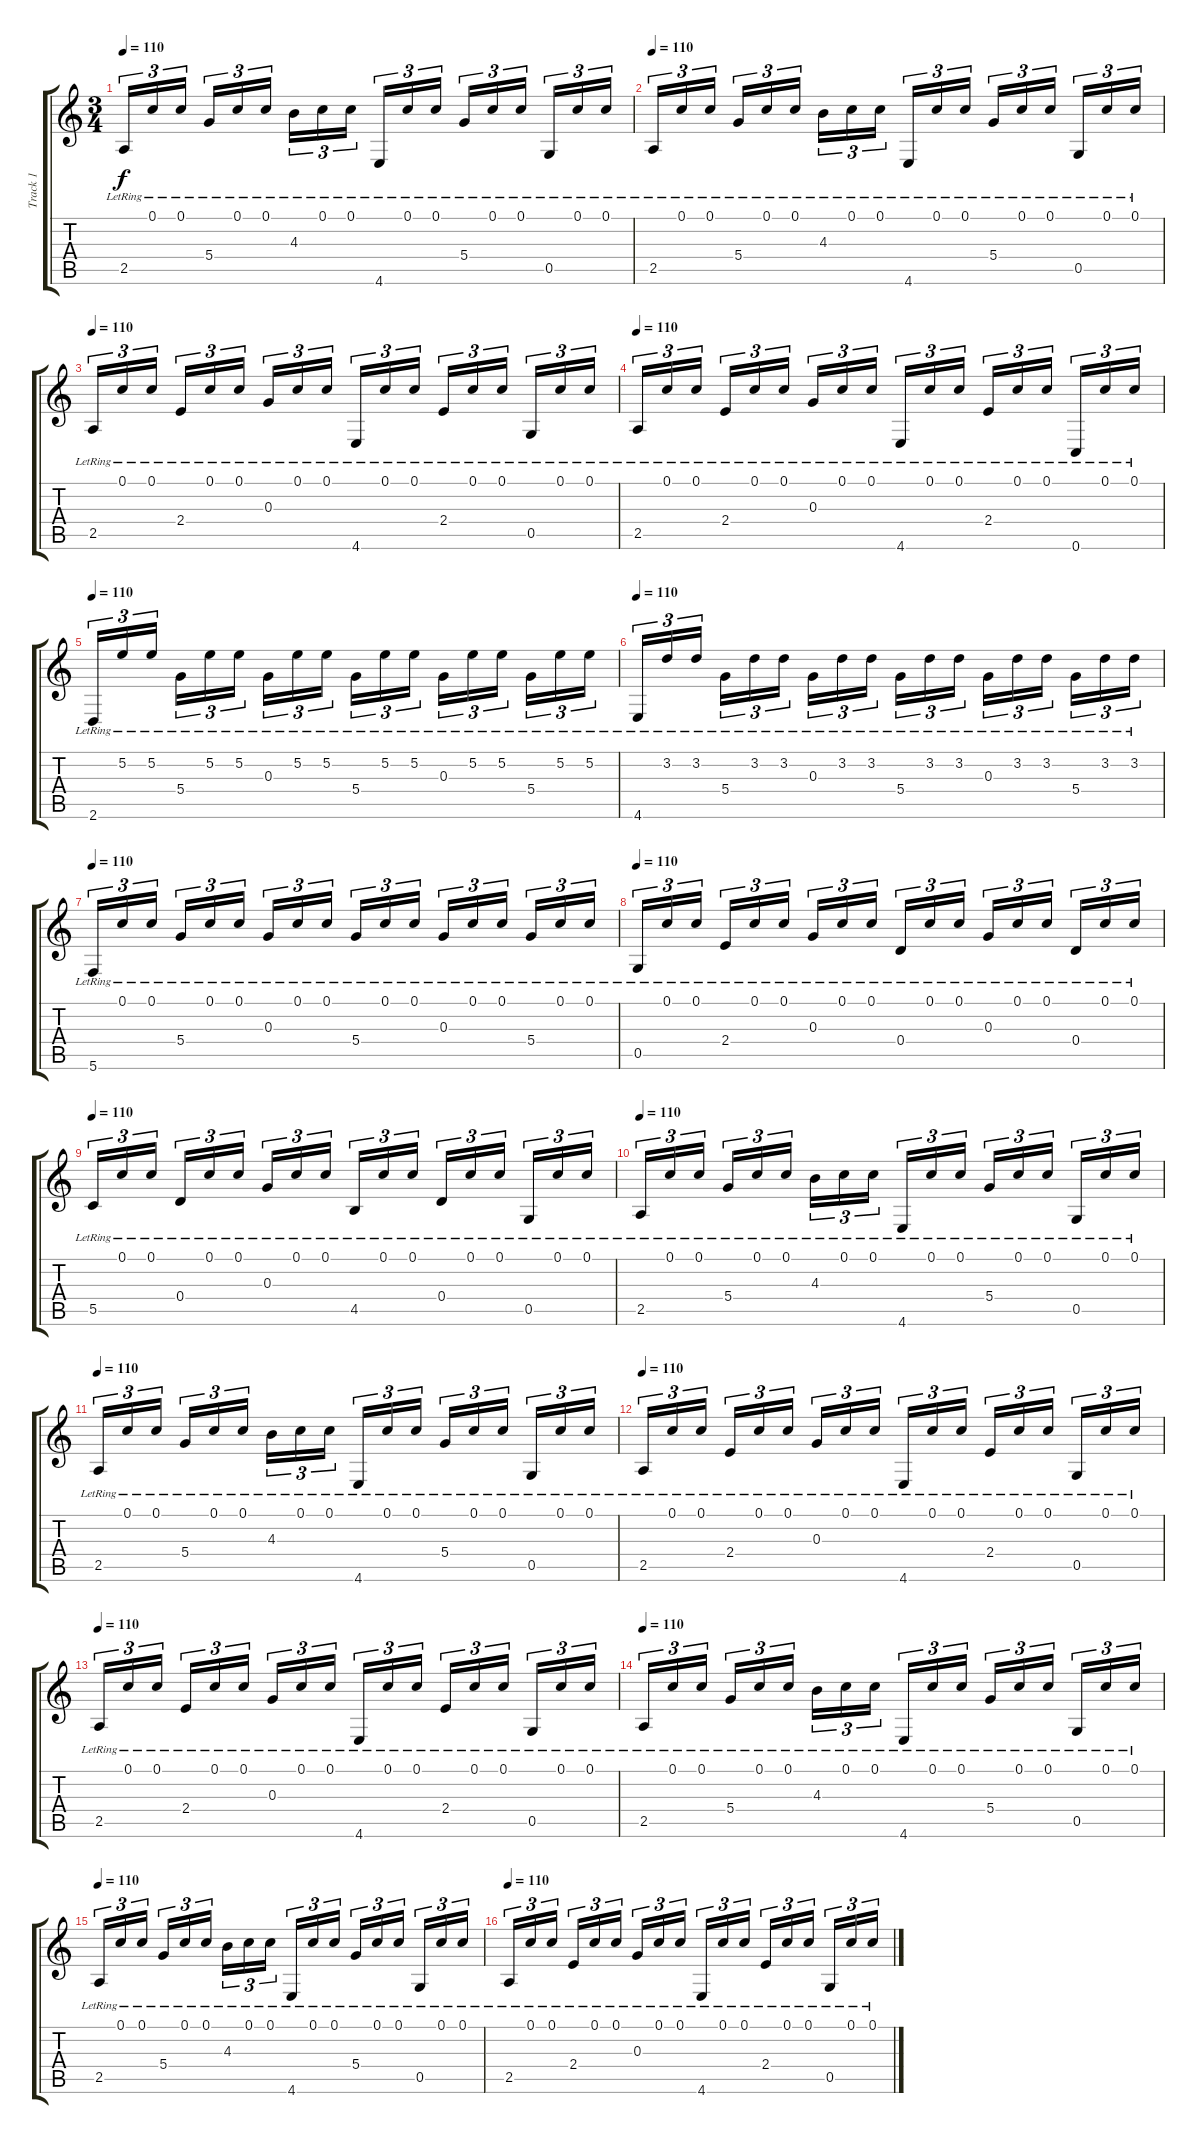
\track ("Track 1" "Track 1") {instrument acousticguitarsteel}
\staff {score tabs}
\tuning (C4 B3 G3 D3 G2 C2) {hide}
\ts (3 4)
\tempo 110
\clef g2
\ks c
2.5{lr}.16{tu (3 2) dy f} 0.1{lr}.16{tu (3 2)} 0.1{lr}.16{tu (3 2) beam splitsecondary} 5.4{lr}.16{tu (3 2)} 0.1{lr}.16{tu (3 2)} 0.1{lr}.16{tu (3 2)} 4.3{lr}.16{tu (3 2)} 0.1{lr}.16{tu (3 2)} 0.1{lr}.16{tu (3 2) beam splitsecondary} 4.6{lr}.16{tu (3 2)} 0.1{lr}.16{tu (3 2)} 0.1{lr}.16{tu (3 2)} 5.4{lr}.16{tu (3 2)} 0.1{lr}.16{tu (3 2)} 0.1{lr}.16{tu (3 2) beam splitsecondary} 0.5{lr}.16{tu (3 2)} 0.1{lr}.16{tu (3 2)} 0.1{lr}.16{tu (3 2)} |
\tempo 110
2.5{lr}.16{tu (3 2)} 0.1{lr}.16{tu (3 2)} 0.1{lr}.16{tu (3 2) beam splitsecondary} 5.4{lr}.16{tu (3 2)} 0.1{lr}.16{tu (3 2)} 0.1{lr}.16{tu (3 2)} 4.3{lr}.16{tu (3 2)} 0.1{lr}.16{tu (3 2)} 0.1{lr}.16{tu (3 2) beam splitsecondary} 4.6{lr}.16{tu (3 2)} 0.1{lr}.16{tu (3 2) txt ""} 0.1{lr}.16{tu (3 2)} 5.4{lr}.16{tu (3 2)} 0.1{lr}.16{tu (3 2)} 0.1{lr}.16{tu (3 2) beam splitsecondary} 0.5{lr}.16{tu (3 2)} 0.1{lr}.16{tu (3 2)} 0.1{lr}.16{tu (3 2)} |
\tempo 110
2.5{lr}.16{tu (3 2)} 0.1{lr}.16{tu (3 2)} 0.1{lr}.16{tu (3 2) beam splitsecondary} 2.4{lr}.16{tu (3 2)} 0.1{lr}.16{tu (3 2)} 0.1{lr}.16{tu (3 2)} 0.3{lr}.16{tu (3 2)} 0.1{lr}.16{tu (3 2)} 0.1{lr}.16{tu (3 2) beam splitsecondary} 4.6{lr}.16{tu (3 2)} 0.1{lr}.16{tu (3 2)} 0.1{lr}.16{tu (3 2)} 2.4{lr}.16{tu (3 2)} 0.1{lr}.16{tu (3 2)} 0.1{lr}.16{tu (3 2) beam splitsecondary} 0.5{lr}.16{tu (3 2)} 0.1{lr}.16{tu (3 2)} 0.1{lr}.16{tu (3 2)} |
\tempo 110
2.5{lr}.16{tu (3 2)} 0.1{lr}.16{tu (3 2)} 0.1{lr}.16{tu (3 2) beam splitsecondary} 2.4{lr}.16{tu (3 2)} 0.1{lr}.16{tu (3 2)} 0.1{lr}.16{tu (3 2)} 0.3{lr}.16{tu (3 2)} 0.1{lr}.16{tu (3 2)} 0.1{lr}.16{tu (3 2) beam splitsecondary} 4.6{lr}.16{tu (3 2)} 0.1{lr}.16{tu (3 2)} 0.1{lr}.16{tu (3 2)} 2.4{lr}.16{tu (3 2)} 0.1{lr}.16{tu (3 2)} 0.1{lr}.16{tu (3 2) beam splitsecondary} 0.6{lr}.16{tu (3 2)} 0.1{lr}.16{tu (3 2)} 0.1{lr}.16{tu (3 2)} |
\tempo 110
2.6{lr}.16{tu (3 2)} 5.2{lr}.16{tu (3 2)} 5.2{lr}.16{tu (3 2) beam splitsecondary} 5.4{lr}.16{tu (3 2)} 5.2{lr}.16{tu (3 2)} 5.2{lr}.16{tu (3 2)} 0.3{lr}.16{tu (3 2)} 5.2{lr}.16{tu (3 2)} 5.2{lr}.16{tu (3 2) beam splitsecondary} 5.4{lr}.16{tu (3 2)} 5.2{lr}.16{tu (3 2)} 5.2{lr}.16{tu (3 2)} 0.3{lr}.16{tu (3 2)} 5.2{lr}.16{tu (3 2)} 5.2{lr}.16{tu (3 2) beam splitsecondary} 5.4{lr}.16{tu (3 2)} 5.2{lr}.16{tu (3 2)} 5.2{lr}.16{tu (3 2)} |
\tempo 110
4.6{lr}.16{tu (3 2)} 3.2{lr}.16{tu (3 2)} 3.2{lr}.16{tu (3 2) beam splitsecondary} 5.4{lr}.16{tu (3 2)} 3.2{lr}.16{tu (3 2)} 3.2{lr}.16{tu (3 2)} 0.3{lr}.16{tu (3 2)} 3.2{lr}.16{tu (3 2)} 3.2{lr}.16{tu (3 2) beam splitsecondary} 5.4{lr}.16{tu (3 2)} 3.2{lr}.16{tu (3 2)} 3.2{lr}.16{tu (3 2)} 0.3{lr}.16{tu (3 2)} 3.2{lr}.16{tu (3 2)} 3.2{lr}.16{tu (3 2) beam splitsecondary} 5.4{lr}.16{tu (3 2)} 3.2{lr}.16{tu (3 2)} 3.2{lr}.16{tu (3 2)} |
\tempo 110
5.6{lr}.16{tu (3 2)} 0.1{lr}.16{tu (3 2)} 0.1{lr}.16{tu (3 2) beam splitsecondary} 5.4{lr}.16{tu (3 2)} 0.1{lr}.16{tu (3 2)} 0.1{lr}.16{tu (3 2)} 0.3{lr}.16{tu (3 2)} 0.1{lr}.16{tu (3 2)} 0.1{lr}.16{tu (3 2) beam splitsecondary} 5.4{lr}.16{tu (3 2)} 0.1{lr}.16{tu (3 2)} 0.1{lr}.16{tu (3 2)} 0.3{lr}.16{tu (3 2)} 0.1{lr}.16{tu (3 2)} 0.1{lr}.16{tu (3 2) beam splitsecondary} 5.4{lr}.16{tu (3 2)} 0.1{lr}.16{tu (3 2)} 0.1{lr}.16{tu (3 2)} |
\tempo 110
0.5{lr}.16{tu (3 2)} 0.1{lr}.16{tu (3 2)} 0.1{lr}.16{tu (3 2) beam splitsecondary} 2.4{lr}.16{tu (3 2)} 0.1{lr}.16{tu (3 2)} 0.1{lr}.16{tu (3 2)} 0.3{lr}.16{tu (3 2)} 0.1{lr}.16{tu (3 2)} 0.1{lr}.16{tu (3 2) beam splitsecondary} 0.4{lr}.16{tu (3 2)} 0.1{lr}.16{tu (3 2)} 0.1{lr}.16{tu (3 2)} 0.3{lr}.16{tu (3 2)} 0.1{lr}.16{tu (3 2)} 0.1{lr}.16{tu (3 2) beam splitsecondary} 0.4{lr}.16{tu (3 2)} 0.1{lr}.16{tu (3 2)} 0.1{lr}.16{tu (3 2)} |
\tempo 110
5.5{lr}.16{tu (3 2)} 0.1{lr}.16{tu (3 2)} 0.1{lr}.16{tu (3 2) beam splitsecondary} 0.4{lr}.16{tu (3 2)} 0.1{lr}.16{tu (3 2)} 0.1{lr}.16{tu (3 2)} 0.3{lr}.16{tu (3 2)} 0.1{lr}.16{tu (3 2)} 0.1{lr}.16{tu (3 2) beam splitsecondary} 4.5{lr}.16{tu (3 2)} 0.1{lr}.16{tu (3 2)} 0.1{lr}.16{tu (3 2)} 0.4{lr}.16{tu (3 2)} 0.1{lr}.16{tu (3 2)} 0.1{lr}.16{tu (3 2) beam splitsecondary} 0.5{lr}.16{tu (3 2)} 0.1{lr}.16{tu (3 2)} 0.1{lr}.16{tu (3 2)} |
\tempo 110
2.5{lr}.16{tu (3 2)} 0.1{lr}.16{tu (3 2)} 0.1{lr}.16{tu (3 2) beam splitsecondary} 5.4{lr}.16{tu (3 2)} 0.1{lr}.16{tu (3 2)} 0.1{lr}.16{tu (3 2)} 4.3{lr}.16{tu (3 2)} 0.1{lr}.16{tu (3 2)} 0.1{lr}.16{tu (3 2) beam splitsecondary} 4.6{lr}.16{tu (3 2)} 0.1{lr}.16{tu (3 2)} 0.1{lr}.16{tu (3 2)} 5.4{lr}.16{tu (3 2)} 0.1{lr}.16{tu (3 2)} 0.1{lr}.16{tu (3 2) beam splitsecondary} 0.5{lr}.16{tu (3 2)} 0.1{lr}.16{tu (3 2)} 0.1{lr}.16{tu (3 2)} |
\tempo 110
2.5{lr}.16{tu (3 2)} 0.1{lr}.16{tu (3 2)} 0.1{lr}.16{tu (3 2) beam splitsecondary} 5.4{lr}.16{tu (3 2)} 0.1{lr}.16{tu (3 2)} 0.1{lr}.16{tu (3 2)} 4.3{lr}.16{tu (3 2)} 0.1{lr}.16{tu (3 2)} 0.1{lr}.16{tu (3 2) beam splitsecondary} 4.6{lr}.16{tu (3 2)} 0.1{lr}.16{tu (3 2)} 0.1{lr}.16{tu (3 2)} 5.4{lr}.16{tu (3 2)} 0.1{lr}.16{tu (3 2)} 0.1{lr}.16{tu (3 2) beam splitsecondary} 0.5{lr}.16{tu (3 2)} 0.1{lr}.16{tu (3 2)} 0.1{lr}.16{tu (3 2)} |
\tempo 110
2.5{lr}.16{tu (3 2)} 0.1{lr}.16{tu (3 2)} 0.1{lr}.16{tu (3 2) beam splitsecondary} 2.4{lr}.16{tu (3 2)} 0.1{lr}.16{tu (3 2)} 0.1{lr}.16{tu (3 2)} 0.3{lr}.16{tu (3 2)} 0.1{lr}.16{tu (3 2)} 0.1{lr}.16{tu (3 2) beam splitsecondary} 4.6{lr}.16{tu (3 2)} 0.1{lr}.16{tu (3 2)} 0.1{lr}.16{tu (3 2)} 2.4{lr}.16{tu (3 2)} 0.1{lr}.16{tu (3 2)} 0.1{lr}.16{tu (3 2) beam splitsecondary} 0.5{lr}.16{tu (3 2)} 0.1{lr}.16{tu (3 2)} 0.1{lr}.16{tu (3 2)} |
\tempo 110
2.5{lr}.16{tu (3 2)} 0.1{lr}.16{tu (3 2)} 0.1{lr}.16{tu (3 2) beam splitsecondary} 2.4{lr}.16{tu (3 2)} 0.1{lr}.16{tu (3 2)} 0.1{lr}.16{tu (3 2)} 0.3{lr}.16{tu (3 2)} 0.1{lr}.16{tu (3 2)} 0.1{lr}.16{tu (3 2) beam splitsecondary} 4.6{lr}.16{tu (3 2)} 0.1{lr}.16{tu (3 2)} 0.1{lr}.16{tu (3 2)} 2.4{lr}.16{tu (3 2)} 0.1{lr}.16{tu (3 2)} 0.1{lr}.16{tu (3 2) beam splitsecondary} 0.5{lr}.16{tu (3 2)} 0.1{lr}.16{tu (3 2)} 0.1{lr}.16{tu (3 2)} |
\tempo 110
2.5{lr}.16{tu (3 2)} 0.1{lr}.16{tu (3 2)} 0.1{lr}.16{tu (3 2) beam splitsecondary} 5.4{lr}.16{tu (3 2)} 0.1{lr}.16{tu (3 2)} 0.1{lr}.16{tu (3 2)} 4.3{lr}.16{tu (3 2)} 0.1{lr}.16{tu (3 2)} 0.1{lr}.16{tu (3 2) beam splitsecondary} 4.6{lr}.16{tu (3 2)} 0.1{lr}.16{tu (3 2)} 0.1{lr}.16{tu (3 2)} 5.4{lr}.16{tu (3 2)} 0.1{lr}.16{tu (3 2)} 0.1{lr}.16{tu (3 2) beam splitsecondary} 0.5{lr}.16{tu (3 2)} 0.1{lr}.16{tu (3 2)} 0.1{lr}.16{tu (3 2)} |
\tempo 110
2.5{lr}.16{tu (3 2)} 0.1{lr}.16{tu (3 2)} 0.1{lr}.16{tu (3 2) beam splitsecondary} 5.4{lr}.16{tu (3 2)} 0.1{lr}.16{tu (3 2)} 0.1{lr}.16{tu (3 2)} 4.3{lr}.16{tu (3 2)} 0.1{lr}.16{tu (3 2)} 0.1{lr}.16{tu (3 2) beam splitsecondary} 4.6{lr}.16{tu (3 2)} 0.1{lr}.16{tu (3 2)} 0.1{lr}.16{tu (3 2)} 5.4{lr}.16{tu (3 2)} 0.1{lr}.16{tu (3 2)} 0.1{lr}.16{tu (3 2) beam splitsecondary} 0.5{lr}.16{tu (3 2)} 0.1{lr}.16{tu (3 2)} 0.1{lr}.16{tu (3 2)} |
\tempo 110
2.5{lr}.16{tu (3 2)} 0.1{lr}.16{tu (3 2)} 0.1{lr}.16{tu (3 2) beam splitsecondary} 2.4{lr}.16{tu (3 2)} 0.1{lr}.16{tu (3 2)} 0.1{lr}.16{tu (3 2)} 0.3{lr}.16{tu (3 2)} 0.1{lr}.16{tu (3 2)} 0.1{lr}.16{tu (3 2) beam splitsecondary} 4.6{lr}.16{tu (3 2)} 0.1{lr}.16{tu (3 2)} 0.1{lr}.16{tu (3 2)} 2.4{lr}.16{tu (3 2)} 0.1{lr}.16{tu (3 2)} 0.1{lr}.16{tu (3 2) beam splitsecondary} 0.5{lr}.16{tu (3 2)} 0.1{lr}.16{tu (3 2)} 0.1{lr}.16{tu (3 2)}
